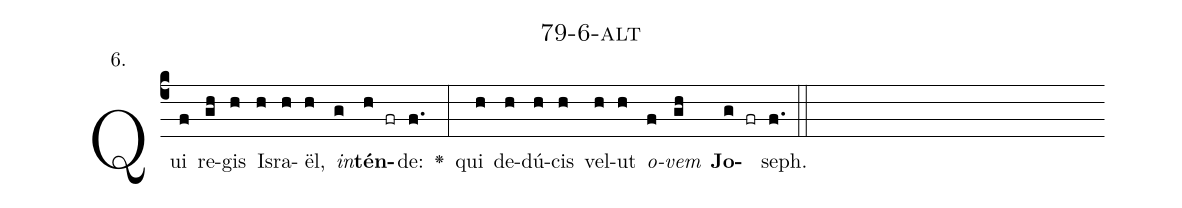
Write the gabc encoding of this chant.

name: 79-6-alt;
annotation: 6.;
%%
(c4)Qui(f) re(gh)gis(h) Is(h)ra(h)ël,(h) <i>in</i>(g)<b>tén</b>(h fr)de:(f.) <v>\greheightstar</v>(:) qui(h) de(h)dú(h)cis(h) vel(h)ut(h) <i>o</i>(f)<i>vem</i>(gh) <b>Jo</b>(g fr)seph.(f.) (::)


%E(h) u(h) o(f) u(gh) a(g) e.(f.) (::)
